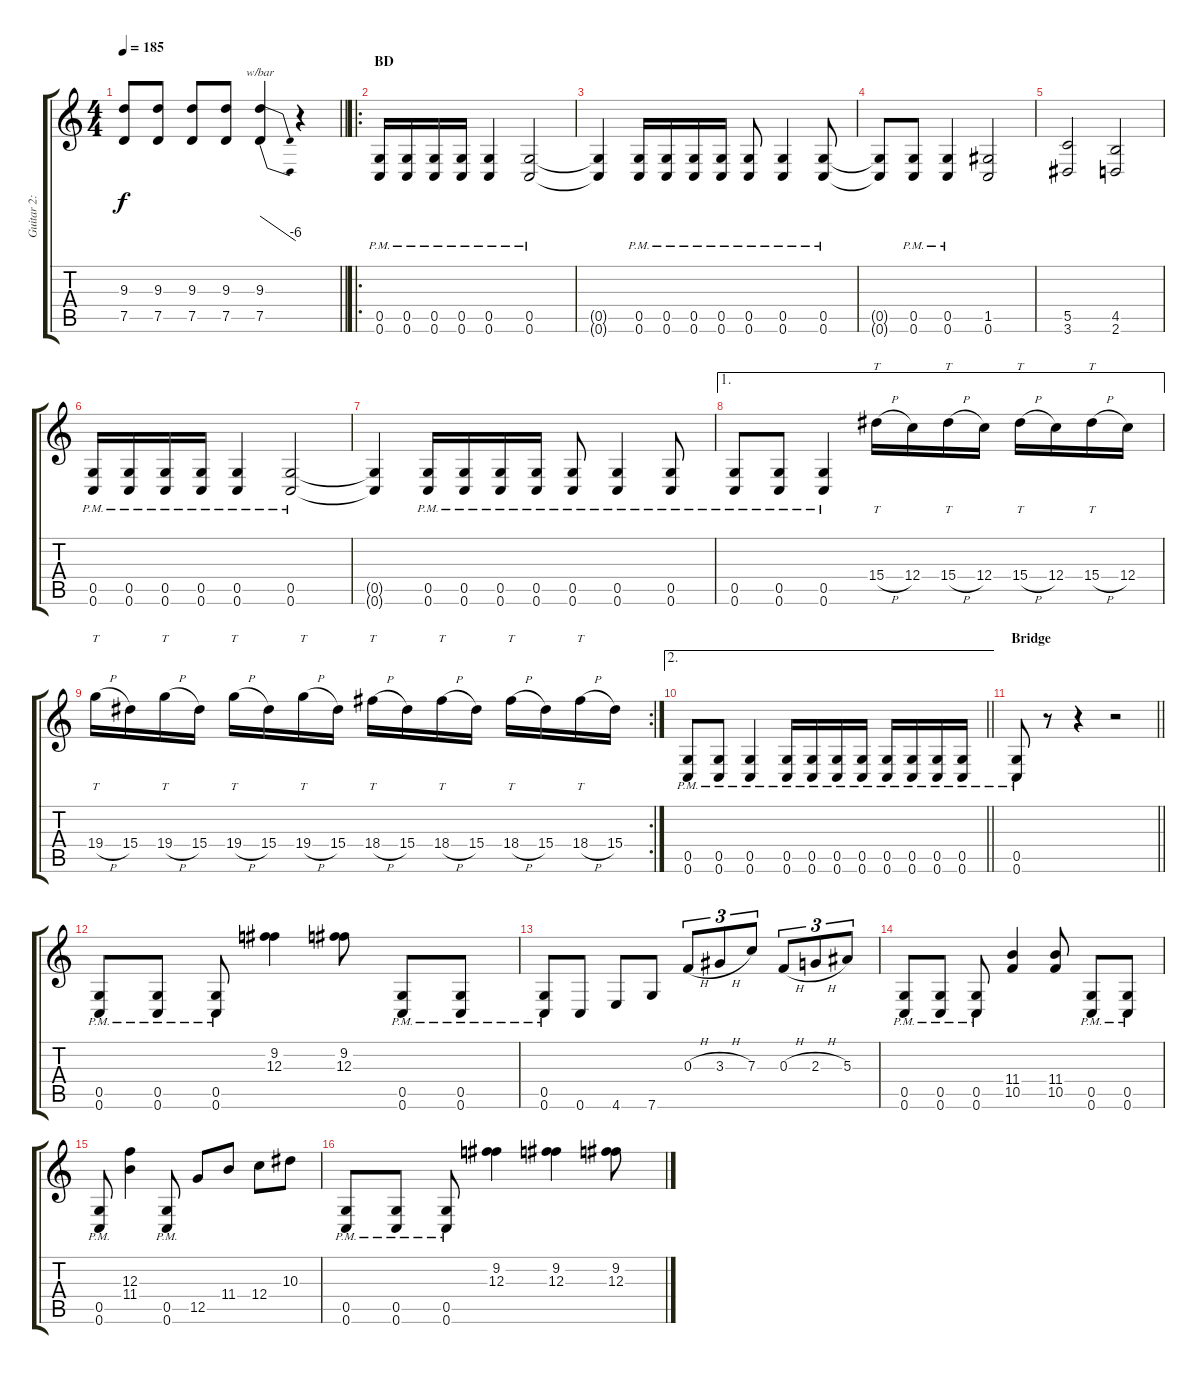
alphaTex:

\track ("Guitar 2: Maarten" "Guitar 2: ") {instrument overdrivenguitar}
\staff {score tabs}
\tuning (D4 A3 F3 C3 G2 C2) {hide}
\ts (4 4)
\tempo 185
\clef g2
\barLineRight lightlight
\ks c
(9.3 7.5).8{dy f} (9.3 7.5).8 (9.3 7.5).8 (9.3 7.5).8 (9.3 7.5).4{tbe (dive default 0 0 60 -24)} r.4 |
\ro
\section ("" "BD")
(0.5{pm} 0.6).16 (0.5{pm} 0.6).16 (0.5{pm} 0.6).16 (0.5{pm} 0.6).16 (0.5{pm} 0.6).4 (0.5{pm} 0.6).2 |
(0.5{t} 0.6{t}).4 (0.5{pm} 0.6).16 (0.5{pm} 0.6).16 (0.5{pm} 0.6).16 (0.5{pm} 0.6).16 (0.5{pm} 0.6).8 (0.5{pm} 0.6).4 (0.5{pm} 0.6).8 |
(0.5{t} 0.6{t}).8 (0.5{pm} 0.6).8 (0.5{pm} 0.6).4 (1.5 0.6).2 |
(5.5 3.6).2 (4.5 2.6).2 |
(0.5{pm} 0.6).16 (0.5{pm} 0.6).16 (0.5{pm} 0.6).16 (0.5{pm} 0.6).16 (0.5{pm} 0.6).4 (0.5{pm} 0.6).2 |
(0.5{t} 0.6{t}).4 (0.5{pm} 0.6).16 (0.5{pm} 0.6).16 (0.5{pm} 0.6).16 (0.5{pm} 0.6).16 (0.5{pm} 0.6).8 (0.5{pm} 0.6).4 (0.5{pm} 0.6).8 |
\ae 1
(0.5{pm} 0.6).8 (0.5{pm} 0.6).8 (0.5{pm} 0.6).4 15.4{h}.16{tt} 12.4.16 15.4{h}.16{tt} 12.4.16 15.4{h}.16{tt} 12.4.16 15.4{h}.16{tt} 12.4.16 |
\rc 2
19.4{h}.16{tt} 15.4.16 19.4{h}.16{tt} 15.4.16 19.4{h}.16{tt} 15.4.16 19.4{h}.16{tt} 15.4.16 18.4{h}.16{tt} 15.4.16 18.4{h}.16{tt} 15.4.16 18.4{h}.16{tt} 15.4.16 18.4{h}.16{tt} 15.4.16 |
\ae 2
\barLineRight lightlight
(0.5{pm} 0.6).8 (0.5{pm} 0.6).8 (0.5{pm} 0.6).4 (0.5{pm} 0.6).16 (0.5{pm} 0.6).16 (0.5{pm} 0.6).16 (0.5{pm} 0.6).16 (0.5{pm} 0.6).16 (0.5{pm} 0.6).16 (0.5{pm} 0.6).16 (0.5{pm} 0.6).16 |
\section ("" "Bridge")
\barLineRight lightlight
(0.5{pm} 0.6).8 r.8 r.4 r.2 |
(0.5{pm} 0.6).8 (0.5{pm} 0.6).8 (0.5{pm} 0.6).8 (9.2 12.3).4 (9.2 12.3).8 (0.5{pm} 0.6).8 (0.5{pm} 0.6).8 |
(0.5{pm} 0.6).8 0.6.8 4.6.8 7.6.8 0.3{h}.8{tu (3 2)} 3.3{h}.8{tu (3 2)} 7.3.8{tu (3 2)} 0.3{h}.8{tu (3 2)} 2.3{h}.8{tu (3 2)} 5.3.8{tu (3 2)} |
(0.5{pm} 0.6).8 (0.5{pm} 0.6).8 (0.5{pm} 0.6).8 (11.4 10.5).4 (11.4 10.5).8 (0.5{pm} 0.6).8 (0.5{pm} 0.6).8 |
(0.5{pm} 0.6).8 (12.3 11.4).4 (0.5{pm} 0.6).8 12.5.8 11.4.8 12.4.8 10.3.8 |
(0.5{pm} 0.6).8 (0.5{pm} 0.6).8 (0.5{pm} 0.6).8 (9.2 12.3).4 (9.2 12.3).4 (9.2 12.3).8
